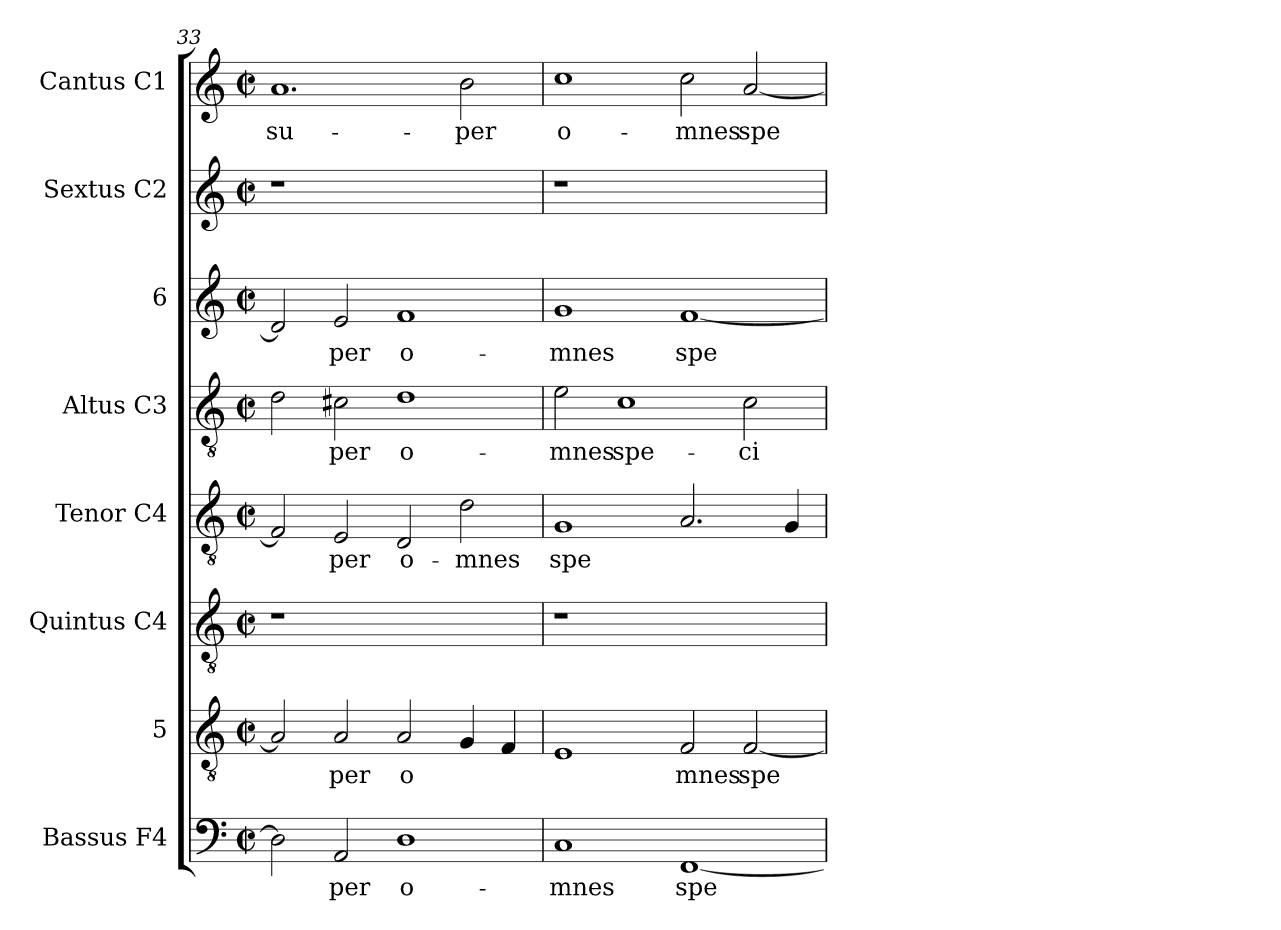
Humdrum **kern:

**kern	**text	**kern	**text	**kern	**kern	**text	**kern	**text	**kern	**text	**kern	**kern	**text
*part8	*part8	*part7	*part7	*part6	*part5	*part5	*part4	*part4	*part3	*part3	*part2	*part1	*part1
*staff8	*staff8	*staff7	*staff7	*staff6	*staff5	*staff5	*staff4	*staff4	*staff3	*staff3	*staff2	*staff1	*staff1
*I"Bassus  F4	*	*I"5	*	*I"Quintus  C4	*I"Tenor  C4	*	*I"Altus  C3	*	*I"6	*	*I"Sextus  C2	*I"Cantus  C1	*
*I'B	*	*	*	*	*I'T	*	*I'A	*	*	*	*	*I'C	*
*clefF4	*	*clefGv2	*	*clefGv2	*clefGv2	*	*clefGv2	*	*clefG2	*	*clefG2	*clefG2	*
*k[]	*	*k[]	*	*k[]	*k[]	*	*k[]	*	*k[]	*	*k[]	*k[]	*
*C:	*	*C:	*	*C:	*C:	*	*C:	*	*C:	*	*C:	*C:	*
*M2/2	*	*M2/2	*	*M2/2	*M2/2	*	*M2/2	*	*M2/2	*	*M2/2	*M2/2	*
*met(c|)	*	*met(c|)	*	*met(c|)	*met(c|)	*	*met(c|)	*	*met(c|)	*	*met(c|)	*met(c|)	*
=33	=33	=33	=33	=33	=33	=33	=33	=33	=33	=33	=33	=33	=33
!	!LO:LY:b:cj	!	!LO:LY:b:cj	!	!	!LO:LY:b:cj	!	!LO:LY:b:cj	!	!LO:LY:b:cj	!	!	!LO:LY:b:cj
2D\]	--	2A/]	--	1r	2F/]	--	2d\	--	2d/]	--	1r	1.a	su-
!	!LO:LY:b:cj	!	!LO:LY:b:cj	!	!	!LO:LY:b:cj	!	!LO:LY:b:cj	!	!LO:LY:b:cj	!	!	!
2AA/	-per	2A/	-per	.	2E/	-per	2c#X\	-per	2e/	-per	.	.	.
!	!LO:LY:b:cj	!	!LO:LY:b:cj	!	!	!LO:LY:b:cj	!	!LO:LY:b:cj	!	!LO:LY:b:cj	!	!	!
1D	o-	2A/	o-	1ryy	2D/	o-	1d	o-	1f	o-	1ryy	.	.
!	!	!	!LO:LY:b:cj	!	!	!LO:LY:b:cj	!	!	!	!	!	!	!LO:LY:b:cj
.	.	4G/	--	.	2d\	-mnes	.	.	.	.	.	2b\	-per
!	!	!	!LO:LY:b:cj	!	!	!	!	!	!	!	!	!	!
.	.	4F/	--	.	.	.	.	.	.	.	.	.	.
=34	=34	=34	=34	=34	=34	=34	=34	=34	=34	=34	=34	=34	=34
!	!LO:LY:b:cj	!	!LO:LY:b:cj	!	!	!LO:LY:b:cj	!	!LO:LY:b:cj	!	!LO:LY:b:cj	!	!	!LO:LY:b:cj
1C	-mnes	1E	--	1r	1G	spe-	2e\	-mnes	1g	-mnes	1r	1cc	o-
!	!	!	!	!	!	!	!	!LO:LY:b:cj	!	!	!	!	!
.	.	.	.	.	.	.	1c	spe-	.	.	.	.	.
!	!LO:LY:b:cj	!	!LO:LY:b:cj	!	!	!LO:LY:b:cj	!	!	!	!LO:LY:b:cj	!	!	!LO:LY:b:cj
[<1FF	spe-	2F/	-mnes	1ryy	2.A/	--	.	.	[<1f	spe-	1ryy	2cc\	-mnes
!	!	!	!LO:LY:b:cj	!	!	!	!	!LO:LY:b:cj	!	!	!	!	!LO:LY:b:cj
.	.	[<2F/	spe-	.	.	.	2c\	-ci-	.	.	.	[<2a/	spe-
!	!	!	!	!	!	!LO:LY:b:cj	!	!	!	!	!	!	!
.	.	.	.	.	4G/	--	.	.	.	.	.	.	.
=	=	=	=	=	=	=	=	=	=	=	=	=	=
*-	*-	*-	*-	*-	*-	*-	*-	*-	*-	*-	*-	*-	*-
